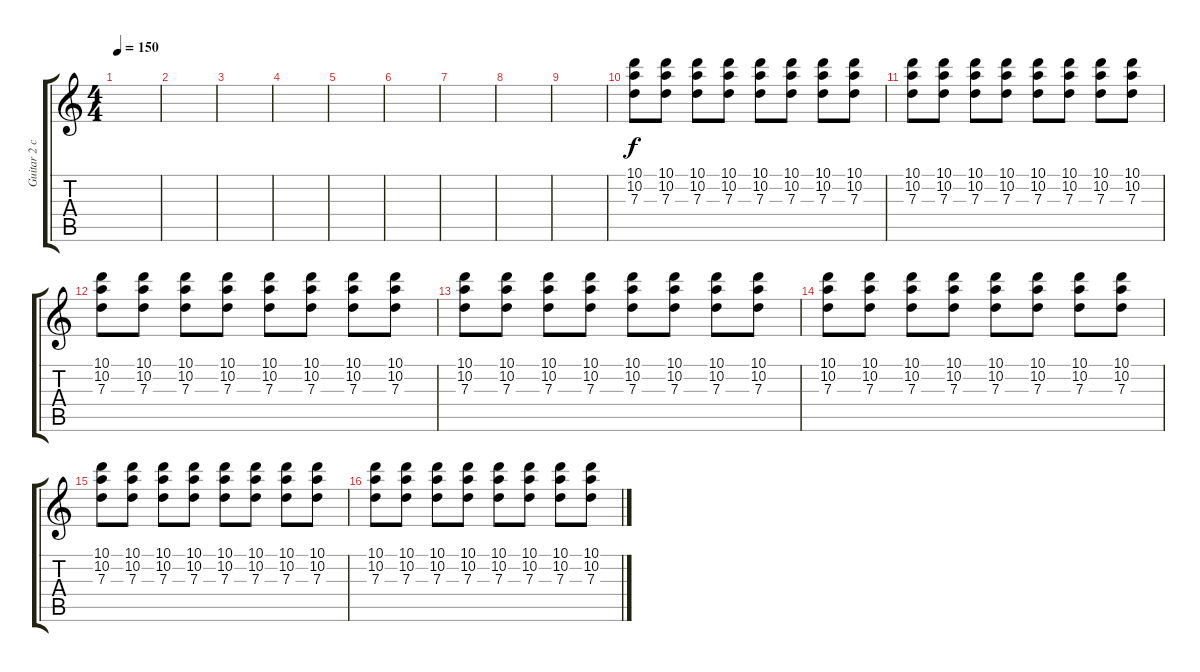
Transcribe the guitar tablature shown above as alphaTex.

\track ("Guitar 2 clean" "Guitar 2 c") {instrument electricguitarclean}
\staff {score tabs}
\tuning (E4 B3 G3 D3 A2 E2) {hide}
\ts (4 4)
\tempo 150
\clef g2
\ks c
|
|
|
|
|
|
|
|
|
(10.1 10.2 7.3).8 (10.1 10.2 7.3).8 (10.1 10.2 7.3).8 (10.1 10.2 7.3).8 (10.1 10.2 7.3).8 (10.1 10.2 7.3).8 (10.1 10.2 7.3).8 (10.1 10.2 7.3).8 |
(10.1 10.2 7.3).8 (10.1 10.2 7.3).8 (10.1 10.2 7.3).8 (10.1 10.2 7.3).8 (10.1 10.2 7.3).8 (10.1 10.2 7.3).8 (10.1 10.2 7.3).8 (10.1 10.2 7.3).8 |
(10.1 10.2 7.3).8 (10.1 10.2 7.3).8 (10.1 10.2 7.3).8 (10.1 10.2 7.3).8 (10.1 10.2 7.3).8 (10.1 10.2 7.3).8 (10.1 10.2 7.3).8 (10.1 10.2 7.3).8 |
(10.1 10.2 7.3).8 (10.1 10.2 7.3).8 (10.1 10.2 7.3).8 (10.1 10.2 7.3).8 (10.1 10.2 7.3).8 (10.1 10.2 7.3).8 (10.1 10.2 7.3).8 (10.1 10.2 7.3).8 |
(10.1 10.2 7.3).8 (10.1 10.2 7.3).8 (10.1 10.2 7.3).8 (10.1 10.2 7.3).8 (10.1 10.2 7.3).8 (10.1 10.2 7.3).8 (10.1 10.2 7.3).8 (10.1 10.2 7.3).8 |
(10.1 10.2 7.3).8 (10.1 10.2 7.3).8 (10.1 10.2 7.3).8 (10.1 10.2 7.3).8 (10.1 10.2 7.3).8 (10.1 10.2 7.3).8 (10.1 10.2 7.3).8 (10.1 10.2 7.3).8 |
(10.1 10.2 7.3).8 (10.1 10.2 7.3).8 (10.1 10.2 7.3).8 (10.1 10.2 7.3).8 (10.1 10.2 7.3).8 (10.1 10.2 7.3).8 (10.1 10.2 7.3).8 (10.1 10.2 7.3).8
